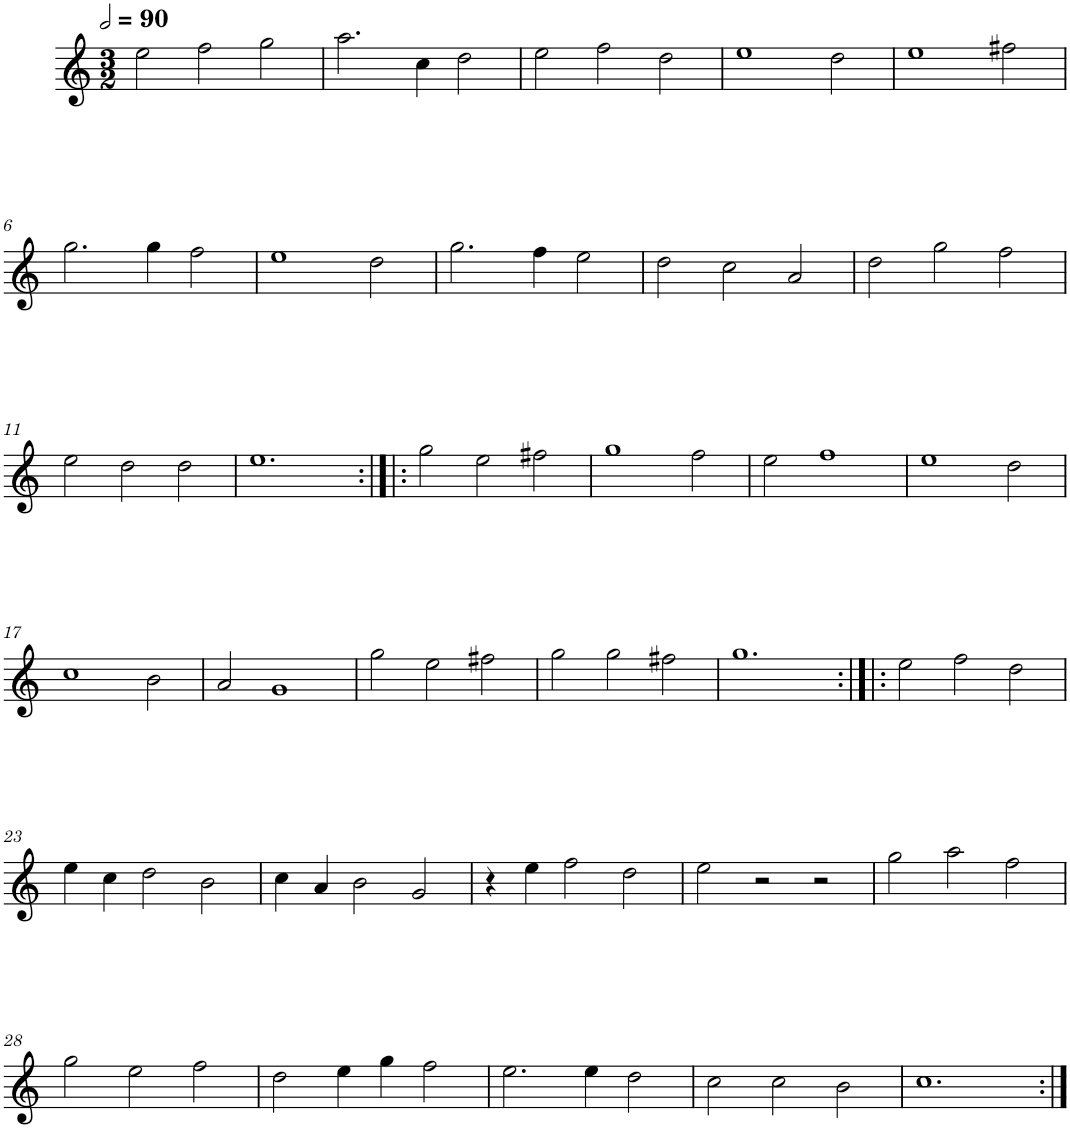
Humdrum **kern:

**kern
*part1
*staff1
*I"Cinq parties
*clefG2
*k[]
*M3/2
*MM180
=1
2ee\
2ff\
2gg\
=2
2.aa\
4cc\
2dd\
=3
2ee\
2ff\
2dd\
=4
1ee
2dd\
=5
1ee
2ff#X\
!!LO:LB:g=z
=6
2.gg\
4gg\
2ff\
=7
1ee
2dd\
=8
2.gg\
4ff\
2ee\
=9
2dd\
2cc\
2a/
=10
2dd\
2gg\
2ff\
!!LO:LB:g=z
=11
2ee\
2dd\
2dd\
=12
1.ee
=13:|!|:
2gg\
2ee\
2ff#X\
=14
1gg
2ff\
=15
2ee\
1ff
=16
1ee
2dd\
!!LO:LB:g=z
=17
1cc
2b\
=18
2a/
1g
=19
2gg\
2ee\
2ff#X\
=20
2gg\
2gg\
2ff#X\
=21
1.gg
=22:|!|:
2ee\
2ff\
2dd\
!!LO:LB:g=z
=23
4ee\
4cc\
2dd\
2b\
=24
4cc\
4a/
2b\
2g/
=25
4r
4ee\
2ff\
2dd\
=26
2ee\
2r
2r
=27
2gg\
2aa\
2ff\
!!LO:LB:g=z
=28
2gg\
2ee\
2ff\
=29
2dd\
4ee\
4gg\
2ff\
=30
2.ee\
4ee\
2dd\
=31
2cc\
2cc\
2b\
=32
1.cc
=:|!
*-
